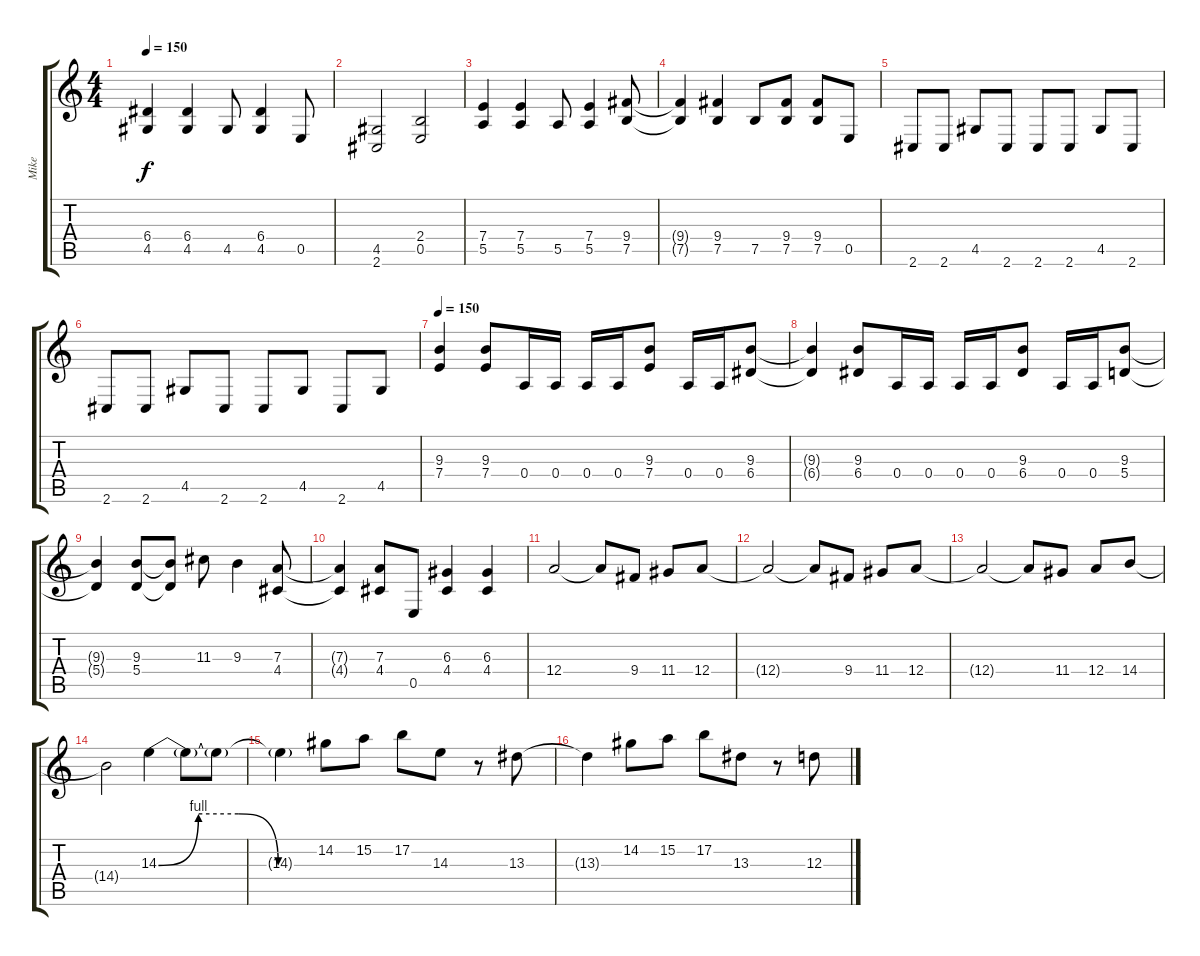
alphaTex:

\track ("Mike" "Mike") {instrument distortionguitar}
\staff {score tabs}
\tuning (B3 Gb3 D3 A2 E2 B1) {hide}
\ts (4 4)
\tempo 150
\clef g2
\ks c
(6.4 4.5).4{dy f} (6.4 4.5).4 4.5.8 (6.4 4.5).4 0.5.8 |
(4.5 2.6).2 (2.4 0.5).2 |
(7.4 5.5).4 (7.4 5.5).4 5.5.8 (7.4 5.5).4 (9.4 7.5).8 |
(9.4{t} 7.5{t}).4 (9.4 7.5).4 7.5.8 (9.4 7.5).8 (9.4 7.5).8 0.5.8 |
2.6.8 2.6.8 4.5.8 2.6.8 2.6.8 2.6.8 4.5.8 2.6.8 |
2.6.8 2.6.8 4.5.8 2.6.8 2.6.8 4.5.8 2.6.8 4.5.8 |
\tempo 150
(9.3 7.4).4 (9.3 7.4).8 0.4.16 0.4.16 0.4.16 0.4.16 (9.3 7.4).8 0.4.16 0.4.16 (9.3 6.4).8 |
(9.3{t} 6.4{t}).4 (9.3 6.4).8 0.4.16 0.4.16 0.4.16 0.4.16 (9.3 6.4).8 0.4.16 0.4.16 (9.3 5.4).8 |
(9.3{t} 5.4{t}).4 (9.3 5.4).8 (9.3{t} 5.4{t}).8 11.3.8 9.3.4 (7.3 4.4).8 |
(7.3{t} 4.4{t}).4 (7.3 4.4).8 0.5.8 (6.3 4.4).4 (6.3 4.4).4 |
12.4.2 12.4{t}.8 9.4.8 11.4.8 12.4.8 |
12.4{t}.2 12.4{t}.8 9.4.8 11.4.8 12.4.8 |
12.4{t}.2 12.4{t}.8 11.4.8 12.4.8 14.4.8 |
14.4{t}.2 14.3{be (custom 0 0 15 4 30 4 45 0 60 0)}.4 14.3{t}.8 14.3{t}.8 |
14.3{t}.4 14.2.8 15.2.8 17.2.8 14.3.8 r.8 13.3.8 |
13.3{t}.4 14.2.8 15.2.8 17.2.8 13.3.8 r.8 12.3.8
